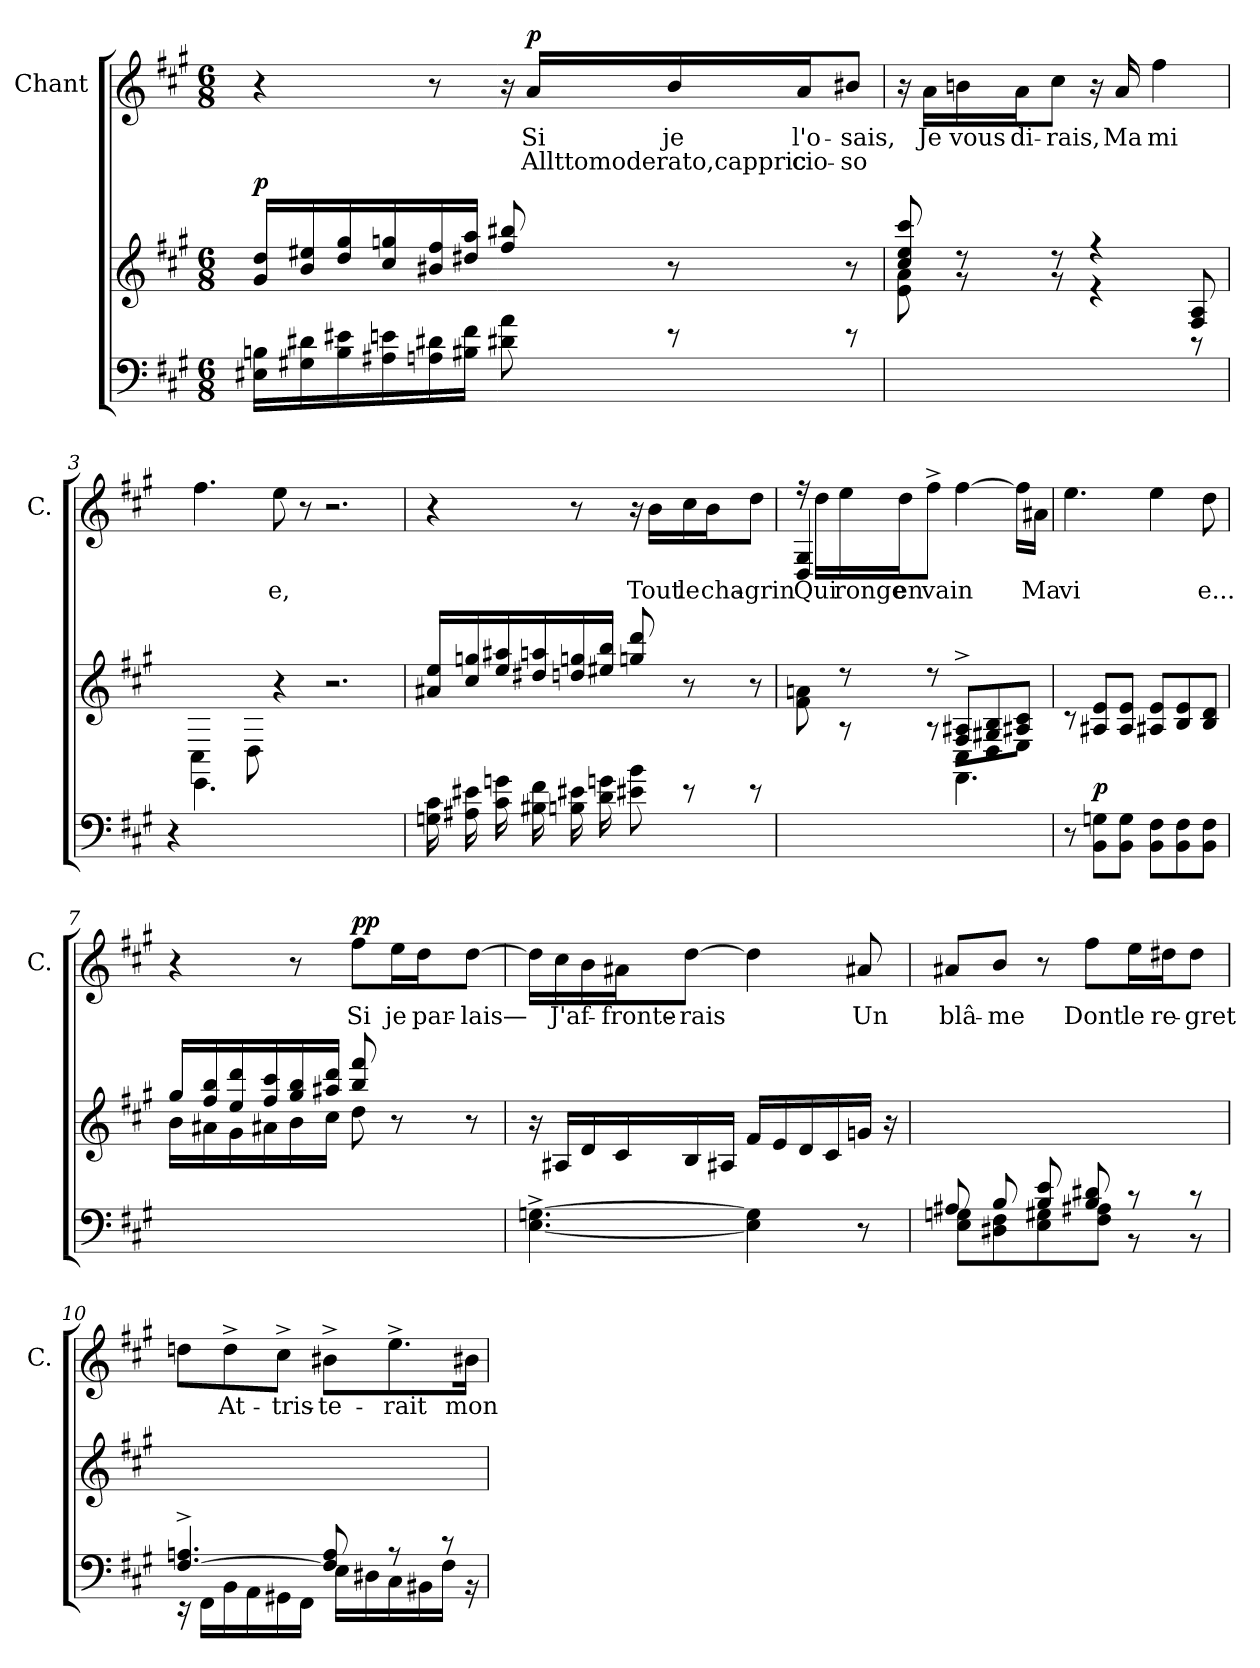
**kern	**dynam	**kern	**dynam	**kern	**text	**text	**dynam
*part3	*part3	*part2	*part2	*part1	*part1	*part1	*part1
*staff3	*staff3	*staff2	*staff2	*staff1	*staff1	*staff1	*staff1
*	*	*	*	*I"Chant	*	*	*
*	*	*	*	*I'C.	*	*	*
*clefF4	*	*clefG2	*	*clefG2	*	*	*
*k[f#c#g#]	*	*k[f#c#g#]	*	*k[f#c#g#]	*	*	*
*M6/8	*	*M6/8	*	*M6/8	*	*	*
=1	=1	=1	=1	=1	=1	=1	=1
*^	*	*	*	*	*	*	*
!	!	!	!	!LO:DY:a	!	!	!	!
16E#Xi\ 16Bni\LL	2.ryy	.	16ddj/ 16g#j/LL	p	4r	.	.	.
16G#Xi\ 16d#Xi\	.	.	16ee#Xj/ 16bj/	.	.	.	.	.
16Bi\ 16e#Xi\	.	.	16gg#j/ 16ddj/	.	.	.	.	.
16A#Xi\ 16eni\	.	.	16ggnj/ 16cc#j/	.	.	.	.	.
16Ani\ 16d#Xi\	.	.	16ff#j/ 16b#Xj/	.	8r	.	.	.
16B#Xi\ 16f#i\JJ	.	.	16aaj/ 16dd#Xj/JJ	.	.	.	.	.
8d#Xi\ 8ai\	.	.	8bb#Xj/ 8ff#j/	.	16r	.	.	.
!	!	!	!	!	!	!	!	!LO:DY:a
.	.	.	.	.	16aj/LL	Si	Allttomoderato,cappric	p
8r	.	.	8r	.	16bj/	je	--	.
.	.	.	.	.	16aj/J	l'o-	cio-	.
8r	.	.	8r	.	8b#Xj/J	sais,	so	.
*v	*v	*	*	*	*	*	*	*
=2	=2	=2	=2	=2	=2	=2	=2
*	*	*^	*	*	*	*	*
2.ryy	.	8ccc#j/ 8eej/ 8cc#j/	8ei\ 8ai\	.	16r	.	.	.
.	.	.	.	.	16aj\LL	Je	.	.
.	.	8r	8r	.	16bnj\	vous	.	.
.	.	.	.	.	16aj\J	di-	.	.
.	.	8r	8r	.	8cc#j\J	rais,	.	.
.	.	4r	4r	.	16r	.	.	.
.	.	.	.	.	16aj/	Ma	.	.
.	.	.	.	.	4ff#j\	mi	.	.
.	.	8Aj/ 8F#j/	8r	.	.	.	.	.
!!LO:LB:g=z
=3	=3	=3	=3	=3	=3	=3	=3	=3
4r	.	8ryy	8ryy	.	8ryy	.	.	.
.	.	4.EEZ\	4C#i\	.	4.ff#j\	.	.	.
2ryy	.	.	.	.	.	.	.	.
.	.	.	8Di\	.	.	.	.	.
.	.	4ryy	4r	.	8eej\	e,	.	.
.	.	.	.	.	8r	.	.	.
2.ryy	.	2.ryy	2.r	.	2.r	.	.	.
*	*	*v	*v	*	*	*	*	*
=4	=4	=4	=4	=4	=4	=4	=4
*^	*	*	*	*	*	*	*
16Gni\ 16c#i\	2.ryy	.	16eej/ 16a#Xj/LL	.	4r	.	.	.
16A#Xi\ 16e#Xi\	.	.	16ggnj/ 16cc#j/	.	.	.	.	.
16c#i\ 16gni\	.	.	16aa#Xj/ 16eej/	.	.	.	.	.
16B#Xi\ 16f#i\	.	.	16aanj/ 16dd#Xj/	.	.	.	.	.
16Bni\ 16e#Xi\	.	.	16ggnj/ 16ddnj/	.	8r	.	.	.
16di\ 16gni\	.	.	16bbj/ 16ee#Xj/JJ	.	.	.	.	.
8e#Xi\ 8bi\	.	.	8dddj/ 8ggnj/	.	16r	.	.	.
.	.	.	.	.	16bj\LL	Tout	.	.
8r	.	.	8r	.	16cc#j\	le	.	.
.	.	.	.	.	16bj\J	cha-	.	.
8r	.	.	8r	.	8ddj\J	grin	.	.
*v	*v	*	*	*	*	*	*	*
=5	=5	=5	=5	=5	=5	=5	=5
*	*	*^	*	*^	*	*	*
*	*	*	*^	*	*	*	*	*	*
2.ryy	.	8f#j\ 8anj\	16ryy	16ryy	.	16r	4G#i/ 4Di/	.	.	.
.	.	.	16ryy	16ryy	.	16ddj\LL	.	Qui	.	.
.	.	8r	16ryy	8r	.	16eej\	.	ronge	.	.
.	.	.	16ryy	.	.	16ddj\J	.	en	.	.
.	.	8r	8ryy	8r	.	8ff#^>j\J	2ryy	vain	.	.
.	.	8A#Xj^>/ 8F#j^>/L	4.FF#Z\	8C#i\L	.	[4ff#j\	.	.	.	.
.	.	8Bj/ 8G#Xj/	.	8Di\	.	.	.	.	.	.
.	.	8c#j/ 8A#Xj/J	.	8Ei\J	.	16ff#j\LL]	.	.	.	.
.	.	.	.	.	.	16a#Xj\JJ	.	Ma	.	.
*	*	*	*v	*v	*	*	*	*	*	*
*	*	*	*	*	*v	*v	*	*	*
!!LO:LB:g=z
=6	=6	=6	=6	=6	=6	=6	=6	=6
8r	.	2.ryy	8r	.	4.eej\	vi	.	.
!	!LO:DY:a	!	!	!	!	!	!	!
8BBi\ 8Gni\L	p	.	8ej/ 8A#Xj/L	.	.	.	.	.
8BBi\ 8Gi\J	.	.	8ej/ 8A#j/J	.	.	.	.	.
8BBi\ 8F#i\L	.	.	8ej/ 8A#Xj/L	.	4eej\	.	.	.
8BBi\ 8F#i\	.	.	8ej/ 8Bj/	.	.	.	.	.
8BBi\ 8F#i\J	.	.	8dj/ 8Bj/J	.	8ddj\	e...	.	.
=7	=7	=7	=7	=7	=7	=7	=7	=7
2.ryy	.	16gg#j/LL	16bi\LL	.	4r	.	.	.
.	.	16bbj/ 16ff#j/	16a#Xi\	.	.	.	.	.
.	.	16dddj/ 16eej/	16g#i\	.	.	.	.	.
.	.	16ccc#j/ 16ff#j/	16a#Xi\	.	.	.	.	.
.	.	16bbj/ 16gg#j/	16bi\	.	8r	.	.	.
.	.	16dddj/ 16aa#Xj/JJ	16cc#i\JJ	.	.	.	.	.
!	!	!	!	!	!	!	!	!LO:DY:a
.	.	8fff#j/ 8bbj/	8ddi\	.	8ff#j\L	Si	.	pp
.	.	8r	4ryy	.	16eej\L	je	.	.
.	.	.	.	.	16ddj\J	par-	.	.
.	.	8r	.	.	[8ddj\J	lais—	.	.
*	*	*v	*v	*	*	*	*	*
=8	=8	=8	=8	=8	=8	=8	=8
[4.Gni^>\ [4.Ei^>\	.	16r	.	16ddj\LL]	.	.	.
.	.	16A#Xj/LL	.	16cc#j\	J'af-	.	.
.	.	16dj/	.	16bj\	.	.	.
.	.	16c#j/	.	16a#Xj\J	fronte-	.	.
.	.	16Bj/	.	[8ddj\J	rais	.	.
.	.	16A#Xj/JJ	.	.	.	.	.
4Ei]\ 4Gi]\	.	16f#j/LL	.	4ddj\]	.	.	.
.	.	16ej/	.	.	.	.	.
.	.	16dj/	.	.	.	.	.
.	.	16c#j/	.	.	.	.	.
8r	.	16gnj/JJ	.	8a#Xj/	Un	.	.
.	.	16r	.	.	.	.	.
!!LO:PB:g=z
=9	=9	=9	=9	=9	=9	=9	=9
*^	*	*	*	*	*	*	*
8A#Xj/	8Ei\ 8Gni\L	.	2.ryy	.	8a#Xj/L	blâ-	.	.
8Bj/	8F#i\ 8D#Xi\	.	.	.	8bj/J	me	.	.
8ej/ 8Bj/	8Ei\ 8G#Xi\	.	.	.	8r	.	.	.
8d#Xj/ 8Bj/	8F#i\ 8A#Xi\J	.	.	.	8ff#j\L	Dont	.	.
8r	8r	.	.	.	16eej\L	le	.	.
.	.	.	.	.	16dd#Xj\J	re-	.	.
8r	8r	.	.	.	8dd#j\J	gret	.	.
=10	=10	=10	=10	=10	=10	=10	=10	=10
4.Anj^>/ [4.F#j^>/	16r	.	2.ryy	.	8ddnj\L	.	.	.
.	16FF#i\LL	.	.	.	.	.	.	.
.	16BBi\	.	.	.	8dd^>j\	At-	.	.
.	16AAi\	.	.	.	.	.	.	.
.	16GG#Xi\	.	.	.	8cc#^>j\J	tris-	.	.
.	16FF#i\JJ	.	.	.	.	.	.	.
8Aj/ 8F#j]/	16Ei\LL	.	.	.	8b#X^>j\L	te-	.	.
.	16D#Xi\	.	.	.	.	.	.	.
8r	16C#i\	.	.	.	8.ee^>j\	rait	.	.
.	16BB#Xi\	.	.	.	.	.	.	.
8r	16F#i\JJ	.	.	.	.	.	.	.
.	16r	.	.	.	16b#Xj\Jk	mon	.	.
*v	*v	*	*	*	*	*	*	*
=	=	=	=	=	=	=	=
*-	*-	*-	*-	*-	*-	*-	*-
